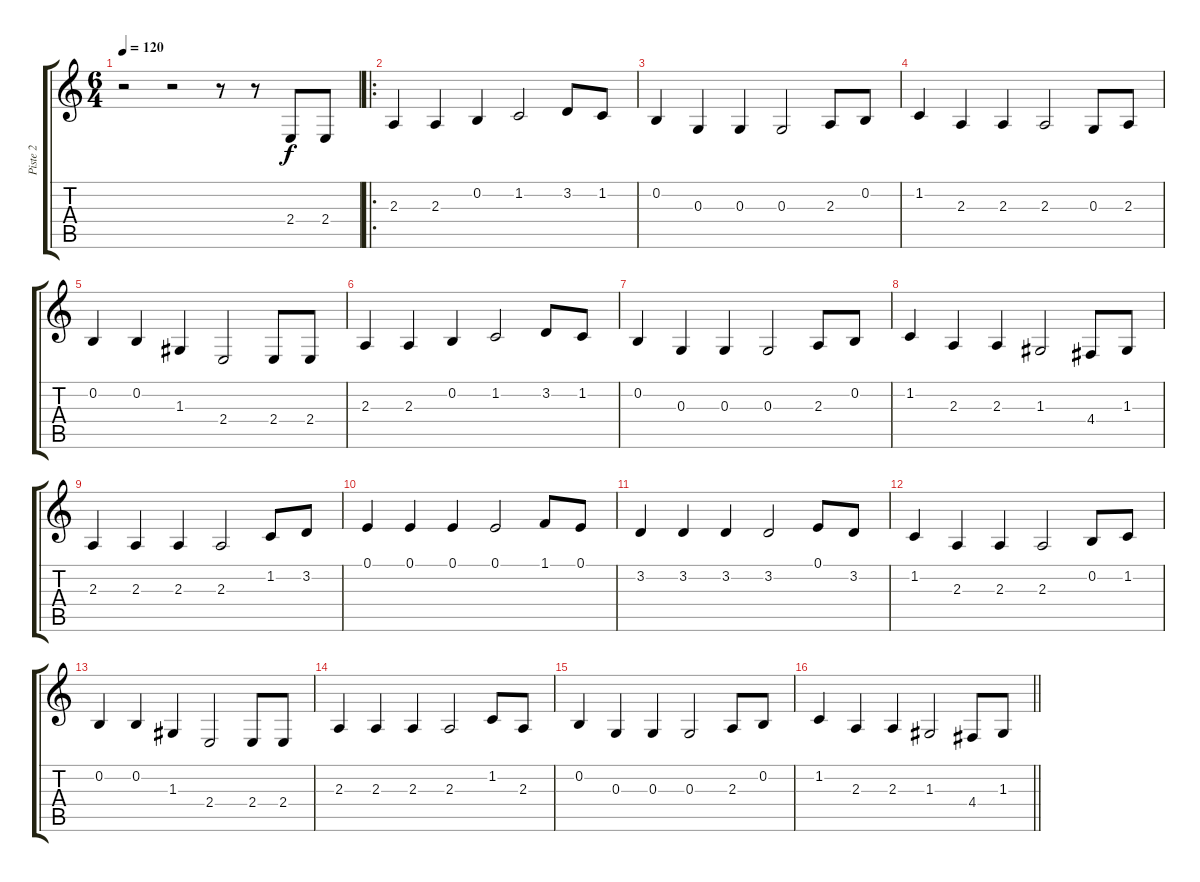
\track ("Piste 2" "Piste 2") {instrument accordion}
\staff {score tabs}
\tuning (E4 B3 G3 D3 A2 E2) {hide}
\ts (6 4)
\tempo 120
\clef g2
\ks c
r.2{dy f instrument accordion} r.2 r.8 r.8 2.4.8 2.4.8 |
\ro
2.3.4 2.3.4 0.2.4 1.2.2 3.2.8 1.2.8 |
0.2.4 0.3.4 0.3.4 0.3.2 2.3.8 0.2.8 |
1.2.4 2.3.4 2.3.4 2.3.2 0.3.8 2.3.8 |
0.2.4 0.2.4 1.3.4 2.4.2 2.4.8 2.4.8 |
2.3.4 2.3.4 0.2.4 1.2.2 3.2.8 1.2.8 |
0.2.4 0.3.4 0.3.4 0.3.2 2.3.8 0.2.8 |
1.2.4 2.3.4 2.3.4 1.3.2 4.4.8 1.3.8 |
2.3.4 2.3.4 2.3.4 2.3.2 1.2.8 3.2.8 |
0.1.4 0.1.4 0.1.4 0.1.2 1.1.8 0.1.8 |
3.2.4 3.2.4 3.2.4 3.2.2 0.1.8 3.2.8 |
1.2.4 2.3.4 2.3.4 2.3.2 0.2.8 1.2.8 |
0.2.4 0.2.4 1.3.4 2.4.2 2.4.8 2.4.8 |
2.3.4 2.3.4 2.3.4 2.3.2 1.2.8 2.3.8 |
0.2.4 0.3.4 0.3.4 0.3.2 2.3.8 0.2.8 |
\barLineRight lightlight
1.2.4 2.3.4 2.3.4 1.3.2 4.4.8 1.3.8
